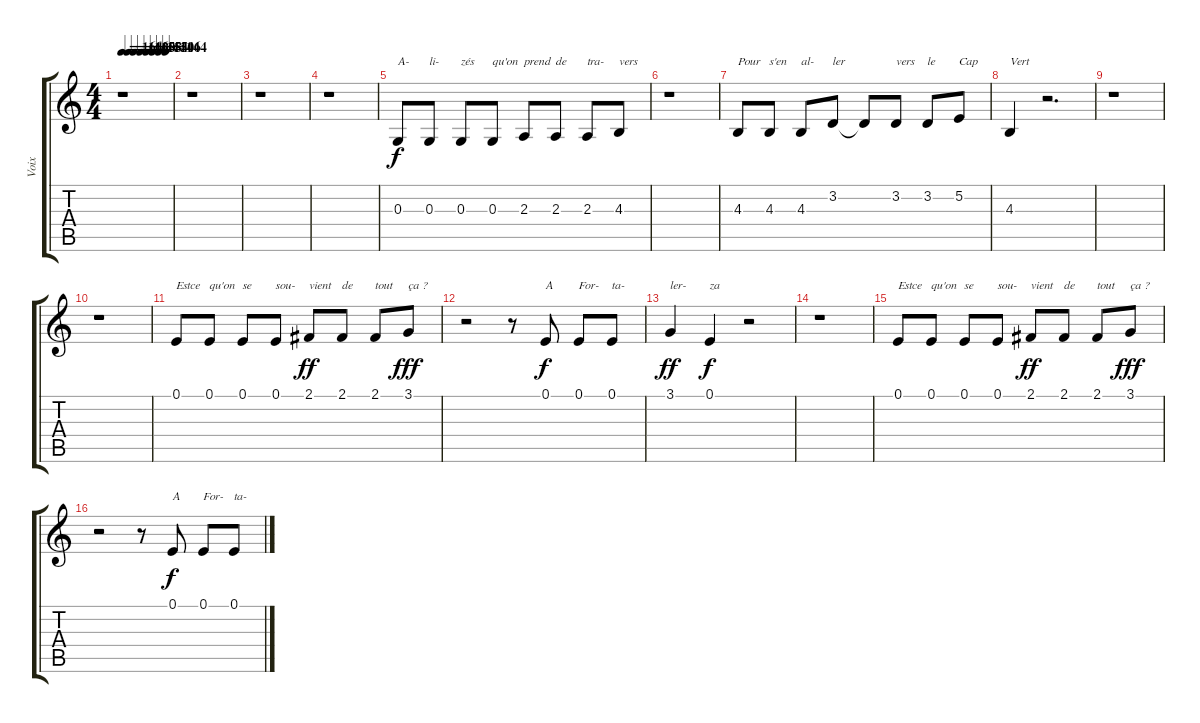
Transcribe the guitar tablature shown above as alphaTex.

\track ("Voix" "Voix") {instrument sopranosax}
\staff {score tabs}
\tuning (E4 B3 G3 D3 A2 E2) {hide}
\ts (4 4)
\tempo 164
\tempo (162 0.125)
\tempo (160 0.25)
\tempo (158 0.375)
\tempo (154 0.5)
\tempo (150 0.625)
\tempo (146 0.75)
\tempo (144 0.875)
\clef g2
\ks c
r.1{dy f} |
r.1 |
r.1 |
r.1 |
0.3.8{txt "A-"} 0.3.8{txt "li-"} 0.3.8{txt "zés"} 0.3.8{txt "qu'on"} 2.3.8{txt "prend"} 2.3.8{txt "de"} 2.3.8{txt "tra-"} 4.3.8{txt "vers"} |
r.1 |
4.3.8{txt "Pour"} 4.3.8{txt "s'en"} 4.3.8{txt "al-"} 3.2.8{txt "ler"} 3.2{t}.8 3.2.8{txt "vers"} 3.2.8{txt "le"} 5.2.8{txt "Cap"} |
4.3.4{txt "Vert"} r.2{d} |
r.1 |
r.1 |
0.1.8{txt "Estce"} 0.1.8{txt "qu'on"} 0.1.8{txt "se"} 0.1.8{txt "sou-"} 2.1.8{txt "vient" dy ff} 2.1.8{txt "de"} 2.1.8{txt "tout"} 3.1.8{txt "ça ?" dy fff} |
r.2 r.8 0.1.8{txt "A" dy f} 0.1.8{txt "For-"} 0.1.8{txt "ta-"} |
3.1.4{txt "ler-" dy ff} 0.1.4{txt "za" dy f} r.2 |
r.1 |
0.1.8{txt "Estce"} 0.1.8{txt "qu'on"} 0.1.8{txt "se"} 0.1.8{txt "sou-"} 2.1.8{txt "vient" dy ff} 2.1.8{txt "de"} 2.1.8{txt "tout"} 3.1.8{txt "ça ?" dy fff} |
r.2 r.8 0.1.8{txt "A" dy f} 0.1.8{txt "For-"} 0.1.8{txt "ta-"}
